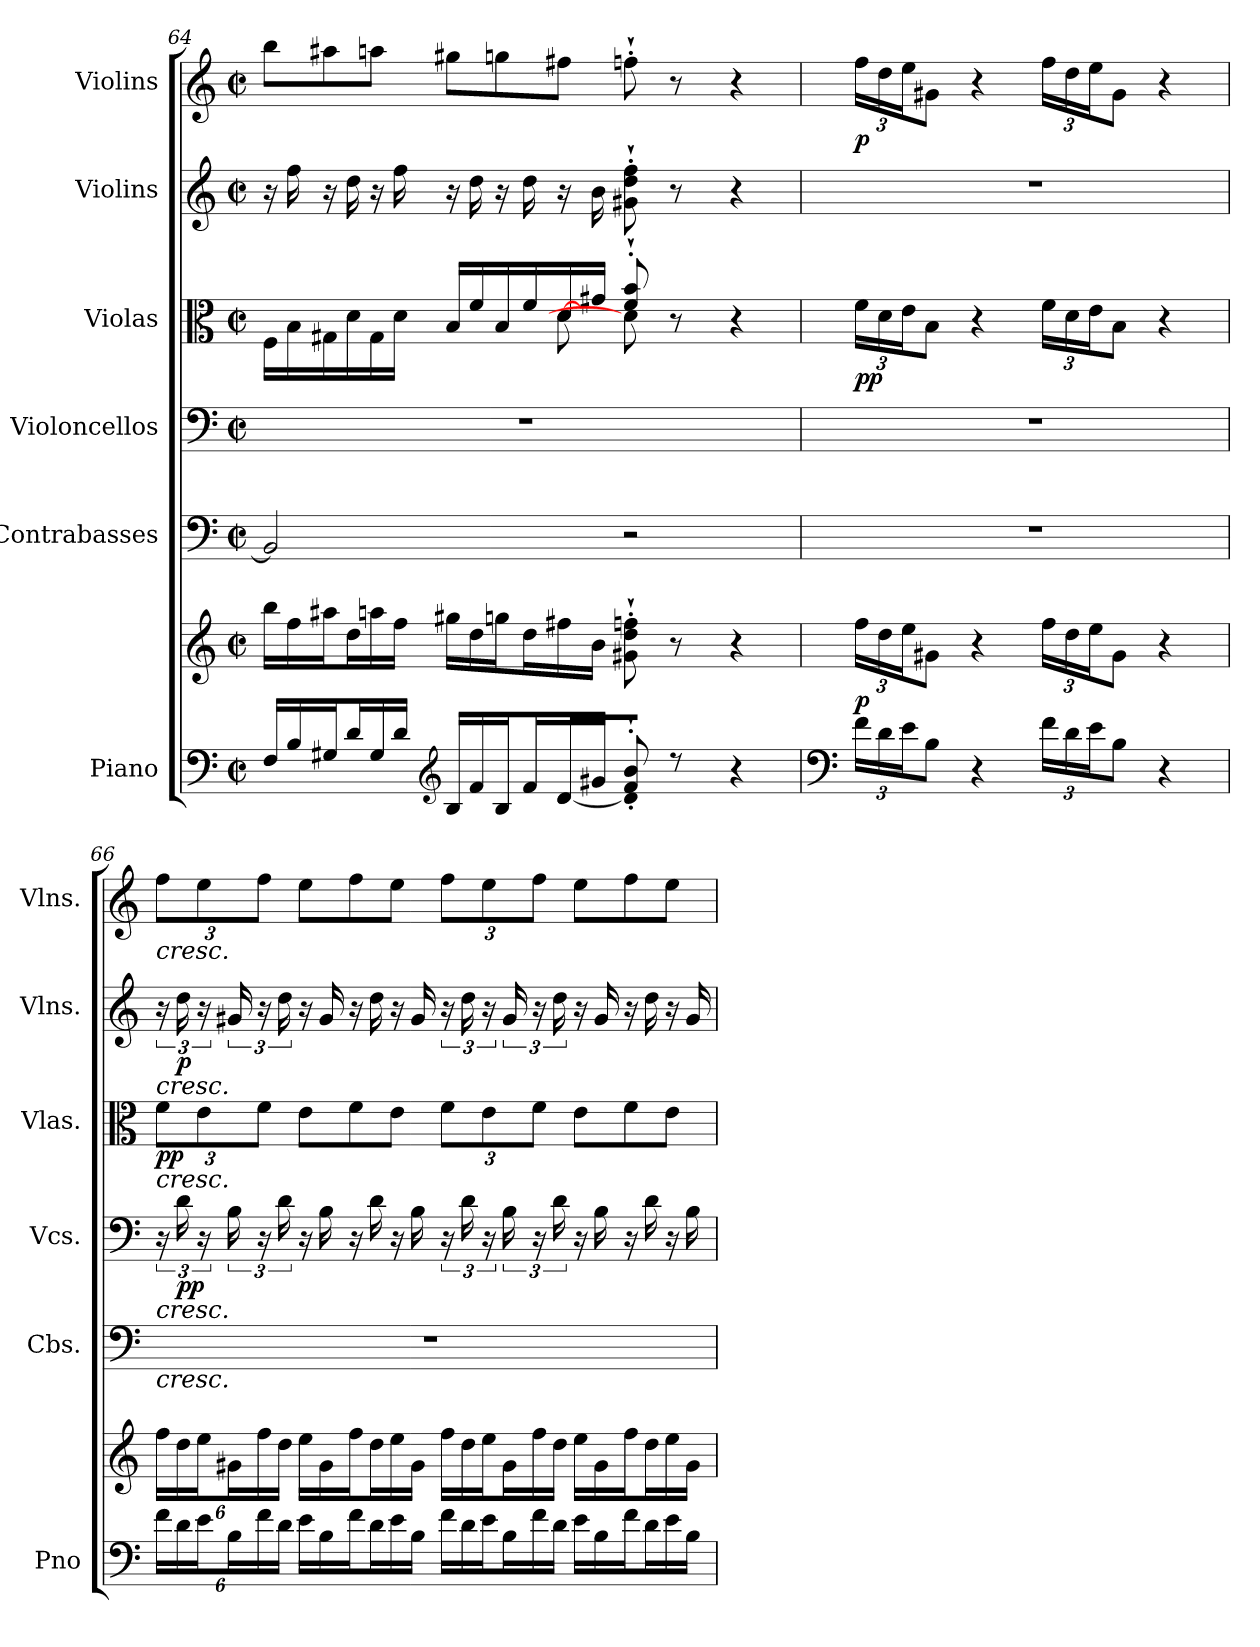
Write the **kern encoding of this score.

**kern	**kern	**dynam	**kern	**kern	**dynam	**kern	**dynam	**kern	**dynam	**kern	**dynam
*part6	*part6	*part6	*part5	*part4	*part4	*part3	*part3	*part2	*part2	*part1	*part1
*staff7	*staff6	*staff6/7	*staff5	*staff4	*staff4	*staff3	*staff3	*staff2	*staff2	*staff1	*staff1
*I"Piano	*	*	*I"Contrabasses	*I"Violoncellos	*	*I"Violas	*	*I"Violins	*	*I"Violins	*
*I'Pno	*	*	*I'Cbs.	*I'Vcs.	*	*I'Vlas.	*	*I'Vlns.	*	*I'Vlns.	*
*clefF4	*clefG2	*	*clefF4	*clefF4	*	*clefC3	*	*clefG2	*	*clefG2	*
*	*	*	*ITrd7c12	*	*	*	*	*	*	*	*
*k[]	*k[]	*	*k[]	*k[]	*	*k[]	*	*k[]	*	*k[]	*
*M4/4	*M4/4	*	*M4/4	*M4/4	*	*M4/4	*	*M4/4	*	*M4/4	*
*met(c|)	*met(c|)	*	*met(c|)	*met(c|)	*	*met(c|)	*	*met(c|)	*	*met(c|)	*
*Xtuplet	*Xtuplet	*	*	*	*	*Xtuplet	*	*Xtuplet	*	*Xtuplet	*
=64	=64	=64	=64	=64	=64	=64	=64	=64	=64	=64	=64
*^	*	*	*	*	*	*^	*	*	*	*	*
24F/LL	4.ryy	24bb\LL	.	2BBB/]	1r	.	24F\LL	12%5ryy	.	24r	.	12bb\L	.
24B/	.	24ff\	.	.	.	.	24B\	.	.	24ff\	.	.	.
24G#X/J	.	24aa#X\J	.	.	.	.	24G#X\	.	.	24r	.	12aa#X\	.
24d/L	.	24dd\L	.	.	.	.	24d\	.	.	24dd\	.	.	.
24G#/	.	24aan\	.	.	.	.	24G#\	.	.	24r	.	12aan\J	.
24d/JJ	.	24ff\JJ	.	.	.	.	24d\JJ	.	.	24ff\	.	.	.
*clefG2	*	*	*	*	*	*	*	*	*	*	*	*	*
24B/LL	.	24gg#X\LL	.	.	.	.	24B/LL	.	.	24r	.	12gg#X\L	.
24f/	.	24dd\	.	.	.	.	24f/	.	.	24dd\	.	.	.
24B/J	.	24ggn\J	.	.	.	.	24B/	.	.	24r	.	12ggn\	.
24f/L	24ryy	24dd\L	.	.	.	.	24f/	.	.	24dd\	.	.	.
24d/	[12d/L	24ff#X\	.	.	.	.	[24d/	12d\	.	24r	.	12ff#X\J	.
24g#X/JJ	.	24b\JJ	.	.	.	.	24g#X/JJ	.	.	24b\	.	.	.
!	!	!	!LO:DY:b	!	!	!	!	!	!	!	!	!	!
8f/'` 8b/'`	8d'/J]	8g#X\'` 8dd\'` 8ffn\'`	other-dynamics	2r	.	.	8f/'` 8b/'`	8d\]	.	8g#X\'` 8dd\'` 8ff\'`	.	8ffn'`\	.
8r	4.ryy	8r	.	.	.	.	8r	4.ryy	.	8r	.	8r	.
4r	.	4r	.	.	.	.	4r	.	.	4r	.	4r	.
*v	*v	*	*	*	*	*	*v	*v	*	*	*	*	*
=65	=65	=65	=65	=65	=65	=65	=65	=65	=65	=65	=65
*clefF4	*	*	*	*	*	*	*	*	*	*	*
*tuplet	*	*	*	*	*	*	*	*	*	*	*
*Xbrackettup	*tuplet	*	*	*	*	*	*	*	*	*	*
*	*Xbrackettup	*	*	*	*	*tuplet	*	*	*	*	*
*	*	*	*	*	*	*Xbrackettup	*	*	*	*tuplet	*
*	*	*	*	*	*	*	*	*	*	*Xbrackettup	*
!	!	!LO:DY:b	!	!	!	!	!LO:DY:b	!	!	!	!LO:DY:b
24f\LL	24ff\LL	p	1r	1r	.	24f\LL	pp	1r	.	24ff\LL	p
24d\	24dd\	.	.	.	.	24d\	.	.	.	24dd\	.
24e\J	24ee\J	.	.	.	.	24e\J	.	.	.	24ee\J	.
8B\J	8g#X\J	.	.	.	.	8B\J	.	.	.	8g#X\J	.
4r	4r	.	.	.	.	4r	.	.	.	4r	.
24f\LL	24ff\LL	.	.	.	.	24f\LL	.	.	.	24ff\LL	.
24d\	24dd\	.	.	.	.	24d\	.	.	.	24dd\	.
24e\J	24ee\J	.	.	.	.	24e\J	.	.	.	24ee\J	.
8B\J	8g#\J	.	.	.	.	8B\J	.	.	.	8g#\J	.
4r	4r	.	.	.	.	4r	.	.	.	4r	.
!!LO:PB:g=z
=66	=66	=66	=66	=66	=66	=66	=66	=66	=66	=66	=66
*	*	*	*	*	*	*	*	*tuplet	*	*	*
!	!	!	!	!	!	!	!	!	!	!LO:TX:b:i:t=cresc.	!
!	!	!	!	!	!	!	!	!LO:TX:b:i:t=cresc.	!	!	!
!	!	!	!	!	!	!LO:TX:b:i:t=cresc.	!	!	!	!	!
!	!	!	!	!LO:TX:b:i:t=cresc.	!	!	!	!	!	!	!
!	!	!	!LO:TX:b:i:t=cresc.	!	!	!	!	!	!	!	!
!	!	!	!	!	!	!	!LO:DY:b	!	!	!	!
24f\LL	24ff\LL	.	1r	24r	.	12f\L	pp	24r	.	12ff\L	.
!	!	!	!	!	!LO:DY:b	!	!	!	!LO:DY:b	!	!
24d\	24dd\	.	.	24d\	pp	.	.	24dd\	p	.	.
24e\J	24ee\J	.	.	24r	.	12e\	.	24r	.	12ee\	.
24B\L	24g#X\L	.	.	24B\	.	.	.	24g#X/	.	.	.
24f\	24ff\	.	.	24r	.	12f\J	.	24r	.	12ff\J	.
24d\JJ	24dd\JJ	.	.	24d\	.	.	.	24dd\	.	.	.
*Xtuplet	*Xtuplet	*	*	*Xtuplet	*	*Xtuplet	*	*Xtuplet	*	*Xtuplet	*
24e\LL	24ee\LL	.	.	24r	.	12e\L	.	24r	.	12ee\L	.
24B\	24g#\	.	.	24B\	.	.	.	24g#/	.	.	.
24f\J	24ff\J	.	.	24r	.	12f\	.	24r	.	12ff\	.
24d\L	24dd\L	.	.	24d\	.	.	.	24dd\	.	.	.
24e\	24ee\	.	.	24r	.	12e\J	.	24r	.	12ee\J	.
24B\JJ	24g#\JJ	.	.	24B\	.	.	.	24g#/	.	.	.
*	*	*	*	*tuplet	*	*tuplet	*	*tuplet	*	*tuplet	*
!	!	!LO:DY:b	!	!	!	!	!	!	!	!	!
24f\LL	24ff\LL	other-dynamics	.	24r	.	12f\L	.	24r	.	12ff\L	.
24d\	24dd\	.	.	24d\	.	.	.	24dd\	.	.	.
24e\J	24ee\J	.	.	24r	.	12e\	.	24r	.	12ee\	.
24B\L	24g#\L	.	.	24B\	.	.	.	24g#/	.	.	.
24f\	24ff\	.	.	24r	.	12f\J	.	24r	.	12ff\J	.
24d\JJ	24dd\JJ	.	.	24d\	.	.	.	24dd\	.	.	.
*	*	*	*	*Xtuplet	*	*Xtuplet	*	*Xtuplet	*	*Xtuplet	*
24e\LL	24ee\LL	.	.	24r	.	12e\L	.	24r	.	12ee\L	.
24B\	24g#\	.	.	24B\	.	.	.	24g#/	.	.	.
24f\J	24ff\J	.	.	24r	.	12f\	.	24r	.	12ff\	.
24d\L	24dd\L	.	.	24d\	.	.	.	24dd\	.	.	.
24e\	24ee\	.	.	24r	.	12e\J	.	24r	.	12ee\J	.
24B\JJ	24g#\JJ	.	.	24B\	.	.	.	24g#/	.	.	.
=	=	=	=	=	=	=	=	=	=	=	=
*-	*-	*-	*-	*-	*-	*-	*-	*-	*-	*-	*-
